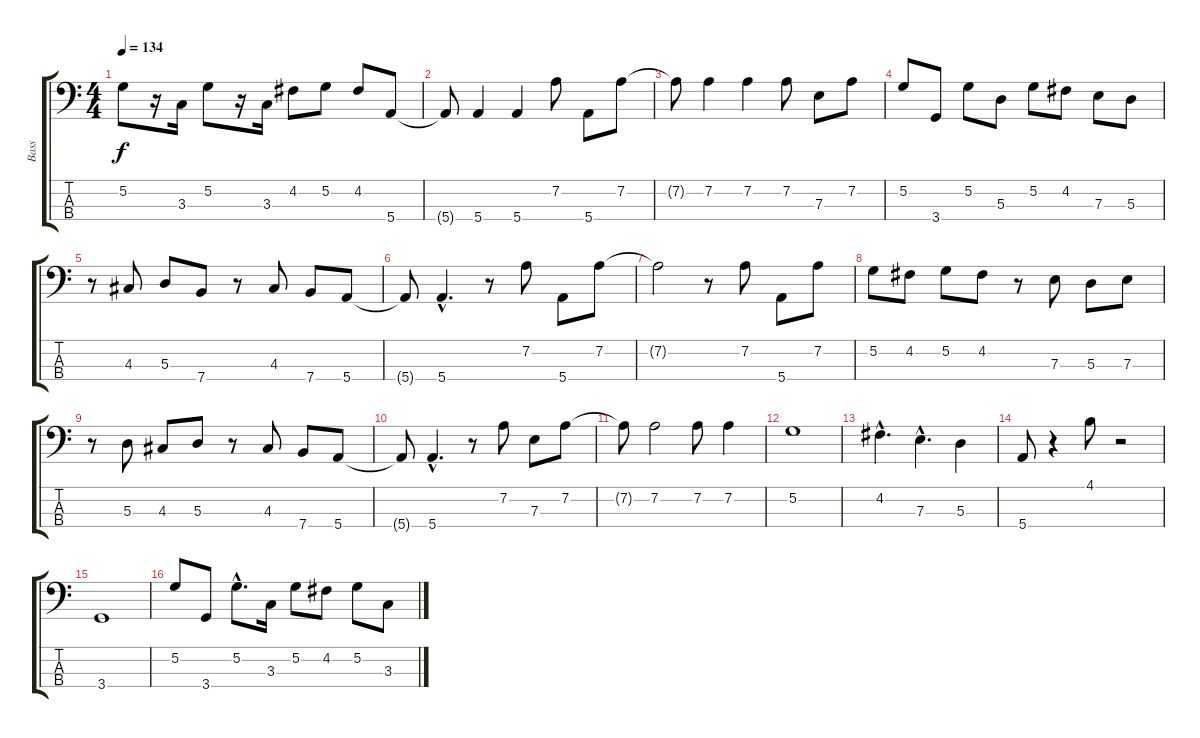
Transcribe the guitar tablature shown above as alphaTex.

\track ("Bass" "Bass") {instrument electricbasspick}
\staff {score tabs}
\tuning (G2 D2 A1 E1) {hide}
\ts (4 4)
\tempo 134
\clef f4
\ks c
5.2.8{dy f} r.16 3.3.16 5.2.8 r.16 3.3.16 4.2.8 5.2.8 4.2.8 5.4.8 |
5.4{t}.8 5.4.4 5.4.4 7.2.8 5.4.8 7.2.8 |
7.2{t}.8 7.2.4 7.2.4 7.2.8 7.3.8 7.2.8 |
5.2.8 3.4.8 5.2.8 5.3.8 5.2.8 4.2.8 7.3.8 5.3.8 |
r.8 4.3.8 5.3.8 7.4.8 r.8 4.3.8 7.4.8 5.4.8 |
5.4{t}.8 5.4{hac}.4{d} r.8 7.2.8 5.4.8 7.2.8 |
7.2{t}.2 r.8 7.2.8 5.4.8 7.2.8 |
5.2.8 4.2.8 5.2.8 4.2.8 r.8 7.3.8 5.3.8 7.3.8 |
r.8 5.3.8 4.3.8 5.3.8 r.8 4.3.8 7.4.8 5.4.8 |
5.4{t}.8 5.4{hac}.4{d} r.8 7.2.8 7.3.8 7.2.8 |
7.2{t}.8 7.2.2 7.2.8 7.2.4 |
5.2.1 |
4.2{hac}.4{d} 7.3{hac}.4{d} 5.3.4 |
5.4.8 r.4 4.1.8 r.2 |
3.4.1 |
5.2.8 3.4.8 5.2{hac}.8{d} 3.3.16 5.2.8 4.2.8 5.2.8 3.3.8
